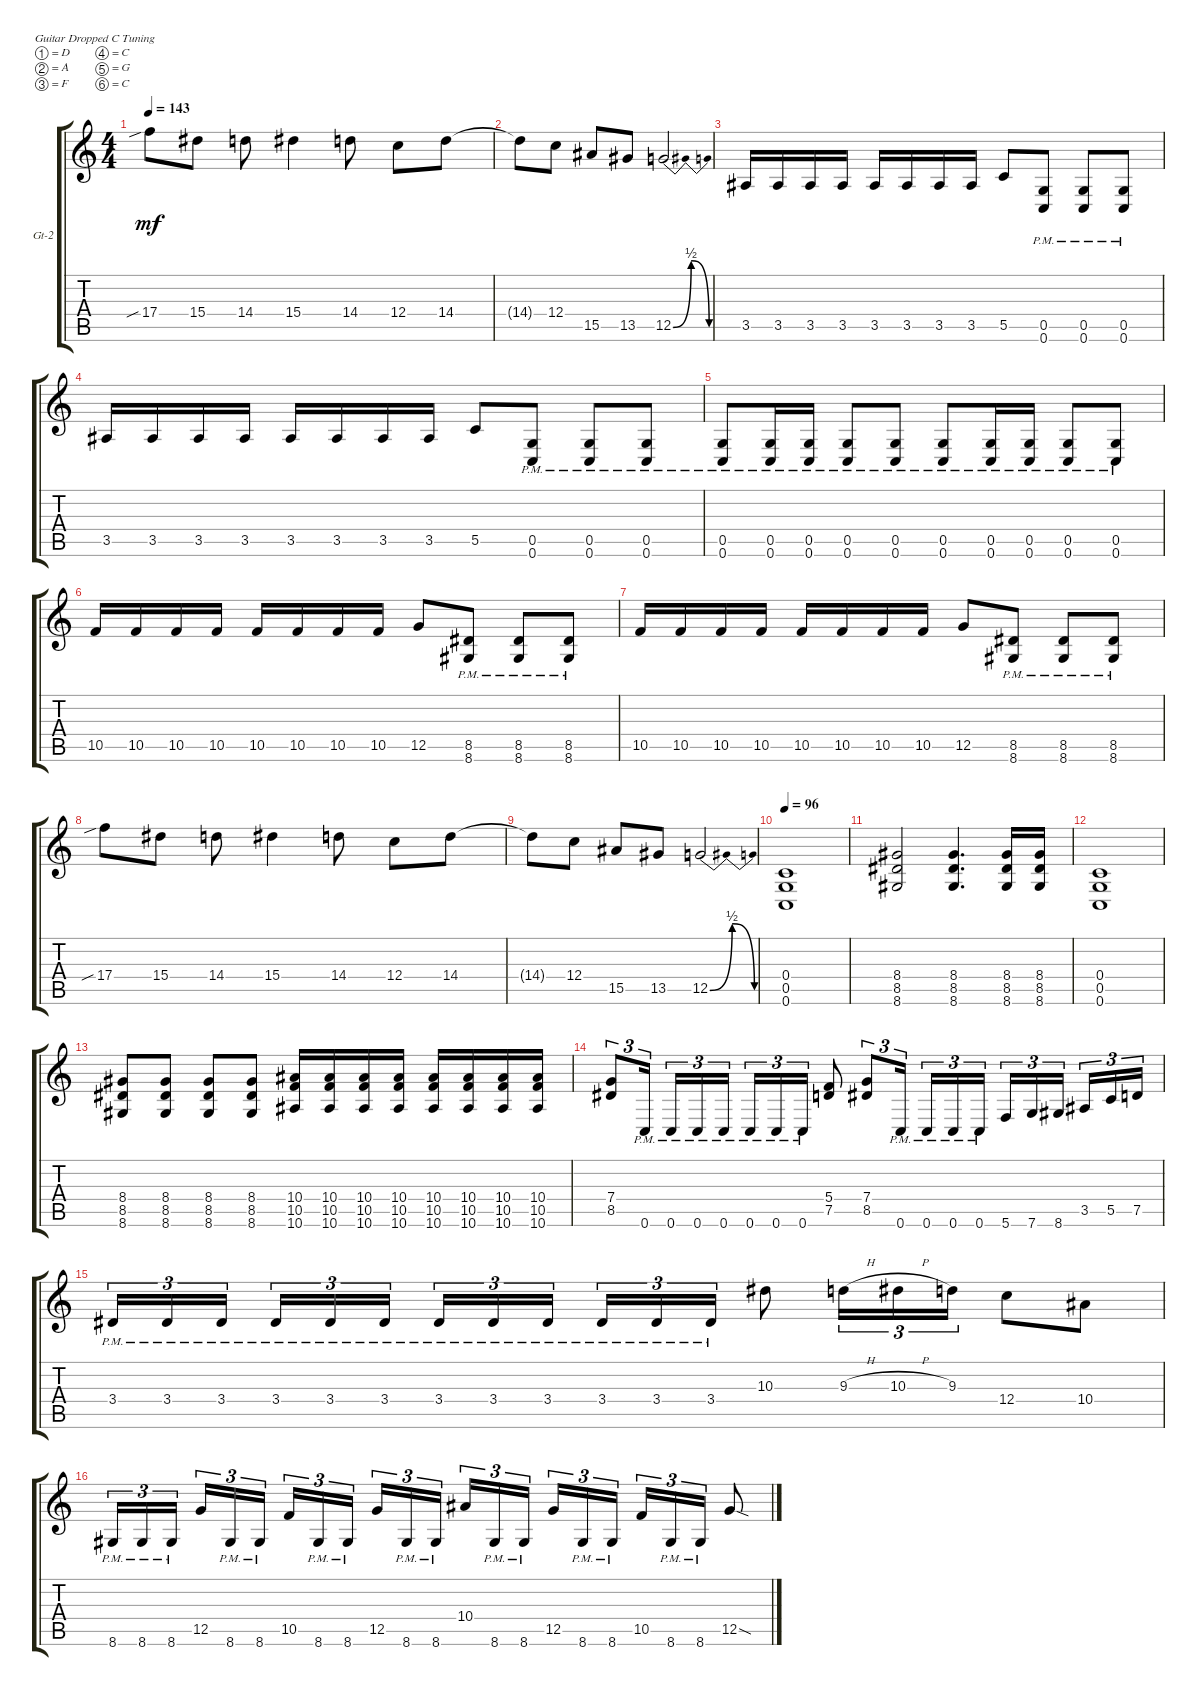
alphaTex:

\defaultSystemsLayout 4
\bracketExtendMode groupsimilarinstruments
\firstSystemTrackNameOrientation horizontal
\otherSystemsTrackNameOrientation horizontal
\track ("Guitar 2" "Gt-2") {instrument distortionguitar}
\staff {score tabs}
\tuning (D4 A3 F3 C3 G2 C2)
\ts (4 4)
\tempo 143
\clef g2
\ks c
17.4{sib}.8{dy mf} 15.4.8 14.4.8 15.4.4 14.4.8 12.4.8 14.4.8 |
14.4{t}.8 12.4.8 15.5.8 13.5.8 12.5{be (bendrelease 0 0 24 2 27.599999999999998 2 30 0)}.2 |
3.5.16 3.5.16 3.5.16 3.5.16 3.5.16 3.5.16 3.5.16 3.5.16 5.5.8 (0.6{pm} 0.5{pm}).8 (0.6{pm} 0.5{pm}).8 (0.6{pm} 0.5{pm}).8 |
3.5.16 3.5.16 3.5.16 3.5.16 3.5.16 3.5.16 3.5.16 3.5.16 5.5.8 (0.6{pm} 0.5{pm}).8 (0.6{pm} 0.5{pm}).8 (0.6{pm} 0.5{pm}).8 |
(0.6{pm} 0.5{pm}).8 (0.6{pm} 0.5{pm}).16 (0.6{pm} 0.5{pm}).16 (0.6{pm} 0.5{pm}).8 (0.6{pm} 0.5{pm}).8 (0.6{pm} 0.5{pm}).8 (0.6{pm} 0.5{pm}).16 (0.6{pm} 0.5{pm}).16 (0.6{pm} 0.5{pm}).8 (0.6{pm} 0.5{pm}).8 |
10.5.16 10.5.16 10.5.16 10.5.16 10.5.16 10.5.16 10.5.16 10.5.16 12.5.8 (8.6{pm} 8.5{pm}).8 (8.6{pm} 8.5{pm}).8 (8.6{pm} 8.5{pm}).8 |
10.5.16 10.5.16 10.5.16 10.5.16 10.5.16 10.5.16 10.5.16 10.5.16 12.5.8 (8.6{pm} 8.5{pm}).8 (8.6{pm} 8.5{pm}).8 (8.6{pm} 8.5{pm}).8 |
17.4{sib}.8 15.4.8 14.4.8 15.4.4 14.4.8 12.4.8 14.4.8 |
14.4{t}.8 12.4.8 15.5.8 13.5.8 12.5{be (bendrelease 0 0 24 2 27.599999999999998 2 30 0)}.2 |
\tempo 96
(0.6 0.5 0.4).1 |
(8.6 8.5 8.4).2 (8.6 8.5 8.4).4{d} (8.4 8.5 8.6).16 (8.6 8.5 8.4).16 |
(0.6 0.5 0.4).1 |
(8.6 8.5 8.4).8 (8.6 8.5 8.4).8 (8.6 8.4 8.5).8 (8.6 8.5 8.4).8 (10.6 10.4 10.5).16 (10.6 10.4 10.5).16 (10.6 10.4 10.5).16 (10.6 10.4 10.5).16 (10.6 10.4 10.5).16 (10.6 10.4 10.5).16 (10.6 10.4 10.5).16 (10.6 10.5 10.4).16 |
(8.5 7.4).8{tu (3 2)} 0.6{pm}.16{tu (3 2)} 0.6{pm}.16{tu (3 2)} 0.6{pm}.16{tu (3 2)} 0.6{pm}.16{tu (3 2)} 0.6{pm}.16{tu (3 2)} 0.6{pm}.16{tu (3 2)} 0.6{pm}.16{tu (3 2)} (7.5 5.4).8 (8.5 7.4).8{tu (3 2)} 0.6{pm}.16{tu (3 2)} 0.6{pm}.16{tu (3 2)} 0.6{pm}.16{tu (3 2)} 0.6{pm}.16{tu (3 2)} 5.6.16{tu (3 2)} 7.6.16{tu (3 2)} 8.6.16{tu (3 2)} 3.5.16{tu (3 2)} 5.5.16{tu (3 2)} 7.5.16{tu (3 2)} |
3.4{pm}.16{tu (3 2)} 3.4{pm}.16{tu (3 2)} 3.4{pm}.16{tu (3 2)} 3.4{pm}.16{tu (3 2)} 3.4{pm}.16{tu (3 2)} 3.4{pm}.16{tu (3 2)} 3.4{pm}.16{tu (3 2)} 3.4{pm}.16{tu (3 2)} 3.4{pm}.16{tu (3 2)} 3.4{pm}.16{tu (3 2)} 3.4{pm}.16{tu (3 2)} 3.4{pm}.16{tu (3 2)} 10.3.8 9.3{h}.16{tu (3 2)} 10.3{h}.16{tu (3 2)} 9.3.16{tu (3 2)} 12.4.8 10.4.8 |
8.6{pm}.16{tu (3 2)} 8.6{pm}.16{tu (3 2)} 8.6{pm}.16{tu (3 2)} 12.5.16{tu (3 2)} 8.6{pm}.16{tu (3 2)} 8.6{pm}.16{tu (3 2)} 10.5.16{tu (3 2)} 8.6{pm}.16{tu (3 2)} 8.6{pm}.16{tu (3 2)} 12.5.16{tu (3 2)} 8.6{pm}.16{tu (3 2)} 8.6{pm}.16{tu (3 2)} 10.4.16{tu (3 2)} 8.6{pm}.16{tu (3 2)} 8.6{pm}.16{tu (3 2)} 12.5.16{tu (3 2)} 8.6{pm}.16{tu (3 2)} 8.6{pm}.16{tu (3 2)} 10.5.16{tu (3 2)} 8.6{pm}.16{tu (3 2)} 8.6{pm}.16{tu (3 2)} 12.5{sod}.8
